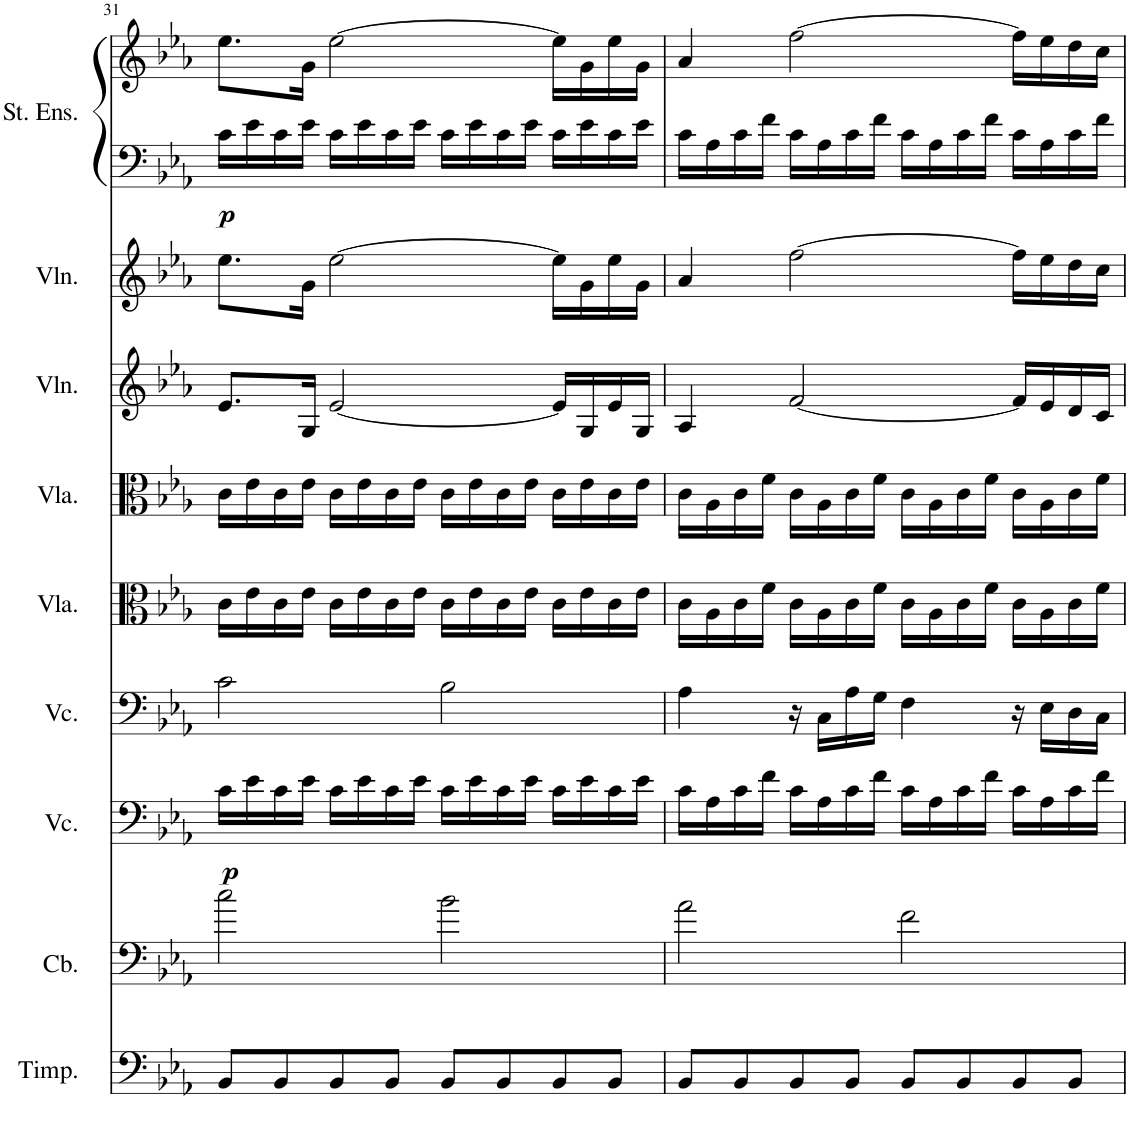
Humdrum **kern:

**kern	**kern	**kern	**dynam	**kern	**kern	**kern	**kern	**kern	**kern	**kern	**dynam
*part9	*part8	*part7	*part7	*part6	*part5	*part4	*part3	*part2	*part1	*part1	*part1
*staff10	*staff9	*staff8	*staff8	*staff7	*staff6	*staff5	*staff4	*staff3	*staff2	*staff1	*staff1/2
*I"Timpani	*I"Contrabass	*I"Cello 2	*	*I"Cello 1	*I"Viola 2	*I"Viola	*I"Violin 2	*I"Violin	*I"Strings	*	*
*I'Timp.	*I'Cb.	*	*	*	*I'Vla.	*I'Vla.	*I'Vln.	*I'Vln.	*	*	*
!!LO:PB:g=z
*clefF4	*clefF4	*clefF4	*	*clefF4	*clefC3	*clefC3	*clefG2	*clefG2	*clefF4	*clefG2	*
*	*Trd7c12	*	*	*	*	*	*	*	*	*	*
*k[b-e-a-]	*k[b-e-a-]	*k[b-e-a-]	*	*k[b-e-a-]	*k[b-e-a-]	*k[b-e-a-]	*k[b-e-a-]	*k[b-e-a-]	*k[b-e-a-]	*k[b-e-a-]	*
*M4/4	*M4/4	*M4/4	*	*M4/4	*M4/4	*M4/4	*M4/4	*M4/4	*M4/4	*M4/4	*
=31	=31	=31	=31	=31	=31	=31	=31	=31	=31	=31	=31
!	!	!	!LO:DY:b	!	!	!	!	!	!	!	!LO:DY:b=2
8BB-/L	2cc\	16c\LL	p	2c\	16c\LL	16c\LL	8.e-/L	8.ee-\L	16c\LL	8.ee-\L	p
.	.	16e-\	.	.	16e-\	16e-\	.	.	16e-\	.	.
8BB-/	.	16c\	.	.	16c\	16c\	.	.	16c\	.	.
.	.	16e-\JJ	.	.	16e-\JJ	16e-\JJ	16G/Jk	16g\Jk	16e-\JJ	16g\Jk	.
8BB-/	.	16c\LL	.	.	16c\LL	16c\LL	[2e-/	[2ee-\	16c\LL	[2ee-\	.
.	.	16e-\	.	.	16e-\	16e-\	.	.	16e-\	.	.
8BB-/J	.	16c\	.	.	16c\	16c\	.	.	16c\	.	.
.	.	16e-\JJ	.	.	16e-\JJ	16e-\JJ	.	.	16e-\JJ	.	.
8BB-/L	2b-\	16c\LL	.	2B-\	16c\LL	16c\LL	.	.	16c\LL	.	.
.	.	16e-\	.	.	16e-\	16e-\	.	.	16e-\	.	.
8BB-/	.	16c\	.	.	16c\	16c\	.	.	16c\	.	.
.	.	16e-\JJ	.	.	16e-\JJ	16e-\JJ	.	.	16e-\JJ	.	.
8BB-/	.	16c\LL	.	.	16c\LL	16c\LL	16e-/LL]	16ee-\LL]	16c\LL	16ee-\LL]	.
.	.	16e-\	.	.	16e-\	16e-\	16G/	16g\	16e-\	16g\	.
8BB-/J	.	16c\	.	.	16c\	16c\	16e-/	16ee-\	16c\	16ee-\	.
.	.	16e-\JJ	.	.	16e-\JJ	16e-\JJ	16G/JJ	16g\JJ	16e-\JJ	16g\JJ	.
=32	=32	=32	=32	=32	=32	=32	=32	=32	=32	=32	=32
8BB-/L	2a-\	16c\LL	.	4A-\	16c\LL	16c\LL	4A-/	4a-/	16c\LL	4a-/	.
.	.	16A-\	.	.	16A-\	16A-\	.	.	16A-\	.	.
8BB-/	.	16c\	.	.	16c\	16c\	.	.	16c\	.	.
.	.	16f\JJ	.	.	16f\JJ	16f\JJ	.	.	16f\JJ	.	.
8BB-/	.	16c\LL	.	16r	16c\LL	16c\LL	[2f/	[2ff\	16c\LL	[2ff\	.
.	.	16A-\	.	16C\LL	16A-\	16A-\	.	.	16A-\	.	.
8BB-/J	.	16c\	.	16A-\	16c\	16c\	.	.	16c\	.	.
.	.	16f\JJ	.	16G\JJ	16f\JJ	16f\JJ	.	.	16f\JJ	.	.
8BB-/L	2f\	16c\LL	.	4F\	16c\LL	16c\LL	.	.	16c\LL	.	.
.	.	16A-\	.	.	16A-\	16A-\	.	.	16A-\	.	.
8BB-/	.	16c\	.	.	16c\	16c\	.	.	16c\	.	.
.	.	16f\JJ	.	.	16f\JJ	16f\JJ	.	.	16f\JJ	.	.
8BB-/	.	16c\LL	.	16r	16c\LL	16c\LL	16f/LL]	16ff\LL]	16c\LL	16ff\LL]	.
.	.	16A-\	.	16E-\LL	16A-\	16A-\	16e-/	16ee-\	16A-\	16ee-\	.
8BB-/J	.	16c\	.	16D\	16c\	16c\	16d/	16dd\	16c\	16dd\	.
.	.	16f\JJ	.	16C\JJ	16f\JJ	16f\JJ	16c/JJ	16cc\JJ	16f\JJ	16cc\JJ	.
=	=	=	=	=	=	=	=	=	=	=	=
*-	*-	*-	*-	*-	*-	*-	*-	*-	*-	*-	*-
